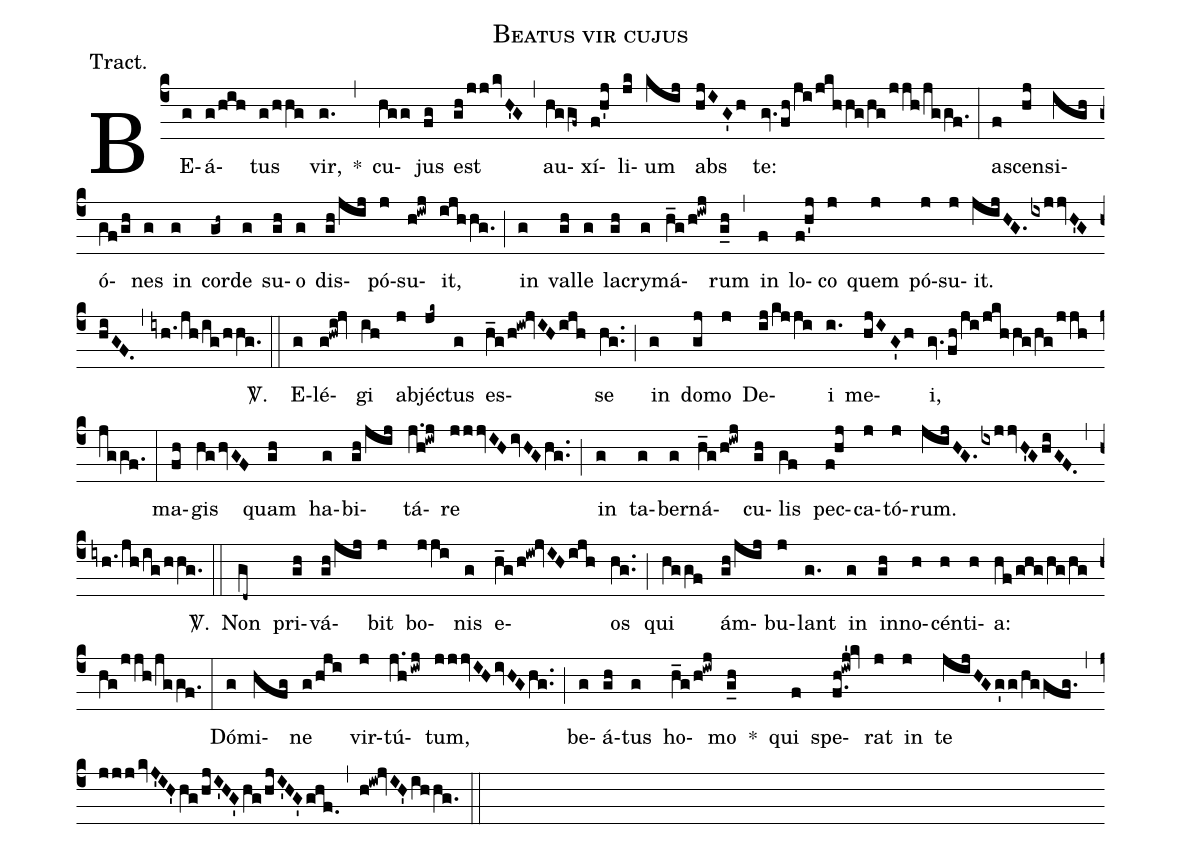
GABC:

name:Beatus vir cujus;
annotation:Tract.;
mode:8;
office-part:Tract;
%%
(c4) BE(g)á(g/hih)tus(g/hhg) vir,(g.) *(,) cu(hgg)jus(fg) est(gh/jj/kvH'G) (,) au(hggf~)xí(f!h'j)li(jk)um(kij) abs(hjIG'h) te:(gv./fh/ji/jkhhg/hg/jjh/jggf.) (:) a(f)scen(hj)si(igh)ó(gf/gh)nes(g) in(g) cor(gh~)de(g) su(gh)o(g) dis(gh/jij)pó(j)su(h!iwj)it,(ijhhg.) (;) in(g) val(gh)le(g) la(gh)cry(g)má(h_g/h!iwj)rum(g_h) (,) in(f) lo(f!h'j)co(j) quem(j) pó(j)su(j)it.(jijHG./ixjjvH'G/hiGF.) (,) (iyh./jh/ig/hhg.) <sp>V/</sp>.(::) E(g)lé(g!hwi!jv)gi(ih) ab(j)jéc(jk~)tus(g) es(h_g/h!iw!jvIH/ijh)se(hg..) (;) in(g) do(gj)mo(j) De(ij/kjji)i(i.) me(hjIG'h)i,(gv./fh/ji/jkhhg/hg/jjh/jggf.) (:) ma(fh)gis(hg/hvGF) quam(gh) ha(g)bi(gh/jij)tá(j.h!iwj)re(jjjvIH/ivHG/hg..) (;) in(g) ta(g)ber(g)ná(h_g/h!iwj)cu(gh)lis(gf) pec(f!hj)ca(j)tó(j)rum.(jijHG./ixjjvH'G/hiGF.) (,) (iyh./jh/ig/hhg.) <sp>V/</sp>.(::) Non(gd~) pri(gh)vá(gh/jij)bit(j) bo(jji)nis(g) e(h_g/h!iw!jvIH/ijh)os(hg..) (;) qui(hggf) ám(gh/jij)bu(j)lant(g.) in(g) in(gh)no(h)cén(h)ti(h)a:(hf/ghg/hg/hg/hg/jjh/jggf.) (:) Dó(g)mi(hfg)ne(g/hji) vir(j)tú(j.h/iwj)tum,(jjjvIH/ivHG/hg..) (;) be(g)á(gh)tus(g) ho(h_g/h!iwj)mo(g_h) *() qui(f) spe(f.h!iwj'!kv)rat(j) in(j) te(jijHGg'g/hggfg.) (,) (jjj/kvJ'IH'/hg/hjI'HG'/hg/hjI'HG'/ghf.) (,) (h!iw!jvIH'/ihhg.) (::)
